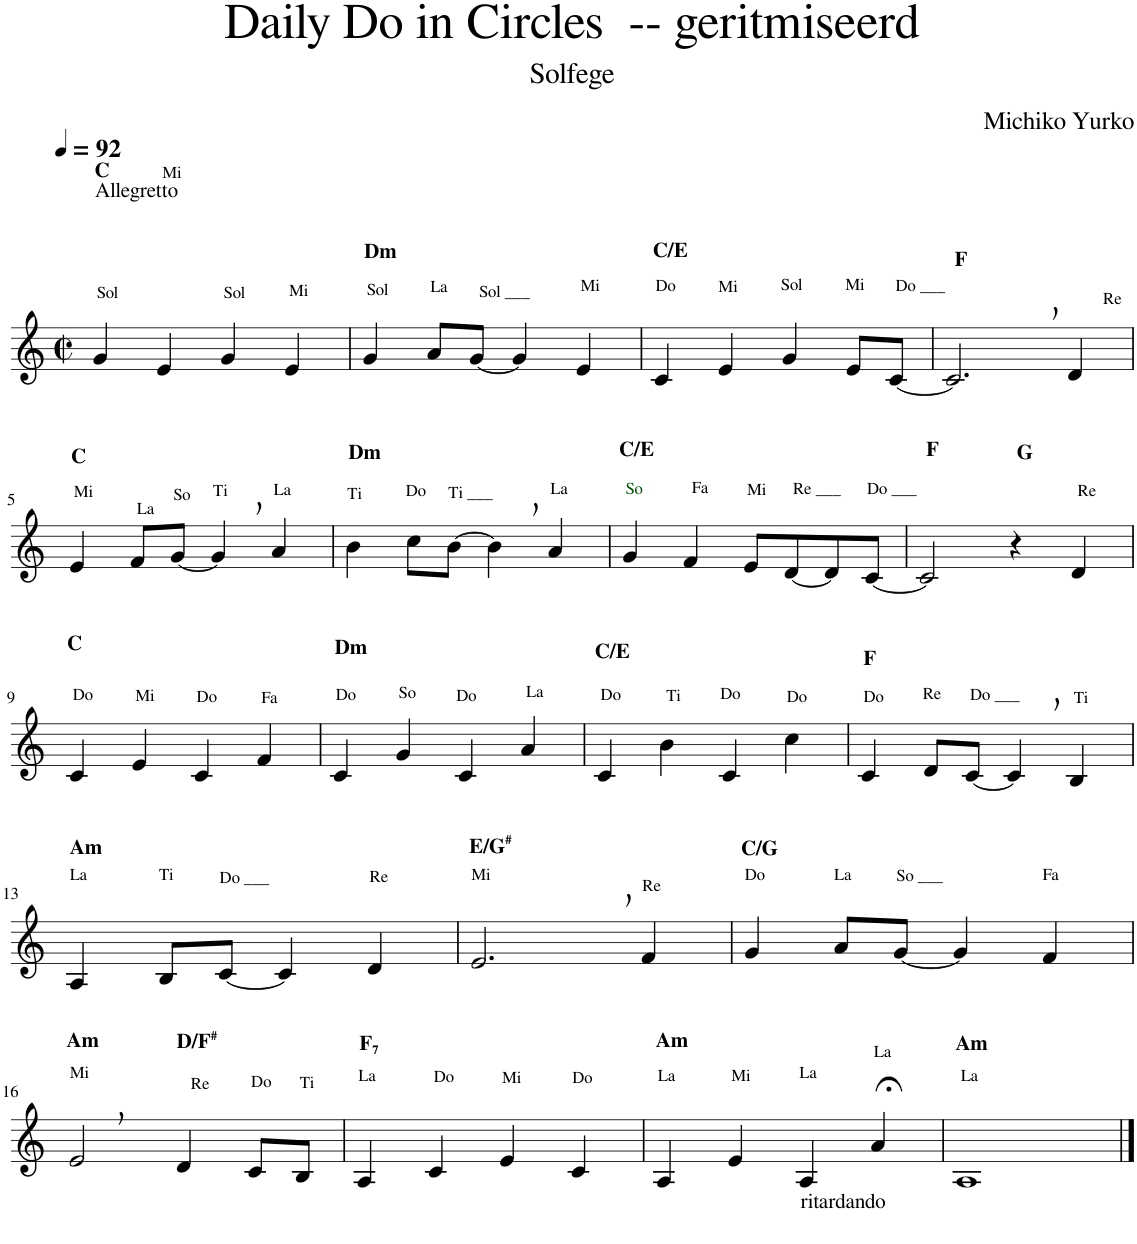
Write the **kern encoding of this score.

**kern	**text
*part1	*part1
*staff1	*staff1
*I"Piano	*
*I'Pno.	*
*clefG2	*
*k[]	*
*M2/2	*
*met(c|)	*
*MM92	*
=1	=1
!LO:TX:a:t=Sol	!
!LO:TX:a:t=Allegretto	!
!LO:TX:a:B:t=C	!
4g/	.
!LO:TX:a:t=Mi	!
4e/	.
!LO:TX:a:t=Sol	!
4g/	.
!LO:TX:a:t=Mi	!
4e/	.
=2	=2
!LO:TX:a:t=Sol	!
!LO:TX:a:B:t=Dm	!
4g/	.
!LO:TX:a:t=La	!
8a/L	.
[8g/J	.
!LO:TX:a:t=Sol ___	!
4g/]	.
!LO:TX:a:t=Mi	!
4e/	.
=3	=3
!LO:TX:a:t=Do	!
!LO:TX:a:B:t=C/E	!
4c/	.
!LO:TX:a:t=Mi	!
4e/	.
!LO:TX:a:t=Sol	!
4g/	.
!LO:TX:a:t=Mi	!
8e/L	.
[8c/J	.
=4	=4
!LO:TX:a:t=Do ___	!
!LO:TX:a:B:t=F	!
*^	*
2.c,/]	4ryy	.
!	!LO:TX:a:t=Re	!
.	2.ryy	.
4d/	.	.
!!LO:LB:g=z	!!
=5	=5	=5
!LO:TX:a:t=Mi	!	!
!LO:TX:a:B:t=C	!	!
*v	*v	*
4e/	.
!	!LO:LY:a
8f/L	La
!LO:TX:a:t=So	!
[8g/J	.
!LO:TX:a:t=Ti	!
4g,/]	.
!LO:TX:a:t=La	!
4a/	.
=6	=6
!LO:TX:a:t=Ti	!
!LO:TX:a:B:t=Dm	!
4b\	.
!LO:TX:a:t=Do	!
8cc\L	.
[8b\J	.
!LO:TX:a:t=Ti ___	!
4b,\]	.
!LO:TX:a:t=La	!
4a/	.
=7	=7
!LO:TX:a:color=#005500:t=So	!
!LO:TX:a:B:t=C/E	!
4g/	.
!LO:TX:a:t=Fa	!
4f/	.
!LO:TX:a:t=Mi	!
8e/L	.
[8d/	.
!LO:TX:a:t=Re ___	!
8d/]	.
[8c/J	.
=8	=8
!LO:TX:a:t=Do ___	!
!LO:TX:a:B:t=F	!
2c/]	.
!LO:TX:a:B:t=G	!
4r	.
!LO:TX:a:t=Re	!
4d/	.
!!LO:LB:g=z
=9	=9
!LO:TX:a:t=Do	!
!LO:TX:a:B:t=C	!
4c/	.
!LO:TX:a:t=Mi	!
4e/	.
!LO:TX:a:t=Do	!
4c/	.
!LO:TX:a:t=Fa	!
4f/	.
=10	=10
!LO:TX:a:t=Do	!
!LO:TX:a:B:t=Dm	!
4c/	.
!LO:TX:a:t=So	!
4g/	.
!LO:TX:a:t=Do	!
4c/	.
!LO:TX:a:t=La	!
4a/	.
=11	=11
!LO:TX:a:t=Do	!
!LO:TX:a:B:t=C/E	!
4c/	.
!LO:TX:a:t=Ti	!
4b\	.
!LO:TX:a:t=Do	!
4c/	.
!LO:TX:a:t=Do	!
4cc\	.
=12	=12
!LO:TX:a:t=Do	!
!LO:TX:a:B:t=F	!
4c/	.
!LO:TX:a:t=Re	!
8d/L	.
[8c/J	.
!LO:TX:a:t=Do ___	!
4c,/]	.
!LO:TX:a:t=Ti	!
4B/	.
!!LO:LB:g=z
=13	=13
!LO:TX:a:t=La	!
!LO:TX:a:B:t=Am	!
4A/	.
!LO:TX:a:t=Ti	!
8B/L	.
!LO:TX:a:t=Do ___	!
[8c/J	.
4c/]	.
!LO:TX:a:t=Re	!
4d/	.
=14	=14
!LO:TX:a:t=Mi	!
!LO:TX:a:B:t=E/G	!
!LO:TX:a:t=#	!
2.e,/	.
!LO:TX:a:t=Re	!
4f/	.
=15	=15
!LO:TX:a:t=Do	!
!LO:TX:a:B:t=C/G	!
4g/	.
!LO:TX:a:t=La	!
8a/L	.
!LO:TX:a:t=So ___	!
[8g/J	.
4g/]	.
!LO:TX:a:t=Fa	!
4f/	.
!!LO:LB:g=z
=16	=16
!LO:TX:a:t=Mi	!
!LO:TX:a:B:t=Am	!
*^	*
2e/	4ryy	.
!	!LO:TX:a:t=Re	!
.	2.ryy	.
!LO:TX:a:B:t=D/F	!	!
!LO:TX:a:t=#	!	!
4d/	.	.
!LO:TX:a:t=Do	!	!
8c/L	.	.
!LO:TX:a:t=Ti	!	!
8B/J	.	.
=17	=17	=17
!LO:TX:a:t=La	!	!
!LO:TX:a:B:t=F	!	!
!LO:TX:a:t=7	!	!
*v	*v	*
4A/	.
!LO:TX:a:t=Do	!
4c/	.
!LO:TX:a:t=Mi	!
4e/	.
!LO:TX:a:t=Do	!
4c/	.
=18	=18
!LO:TX:a:t=La	!
!LO:TX:a:B:t=Am	!
4A/	.
!LO:TX:a:t=Mi	!
4e/	.
!LO:TX:a:t=La	!
!LO:TX:b:t=ritardando	!
4A/	.
!LO:TX:a:t=La	!
4a;</	.
=19	=19
!LO:TX:a:t=La	!
!LO:TX:a:B:t=Am	!
1A	.
==	==
*-	*-
